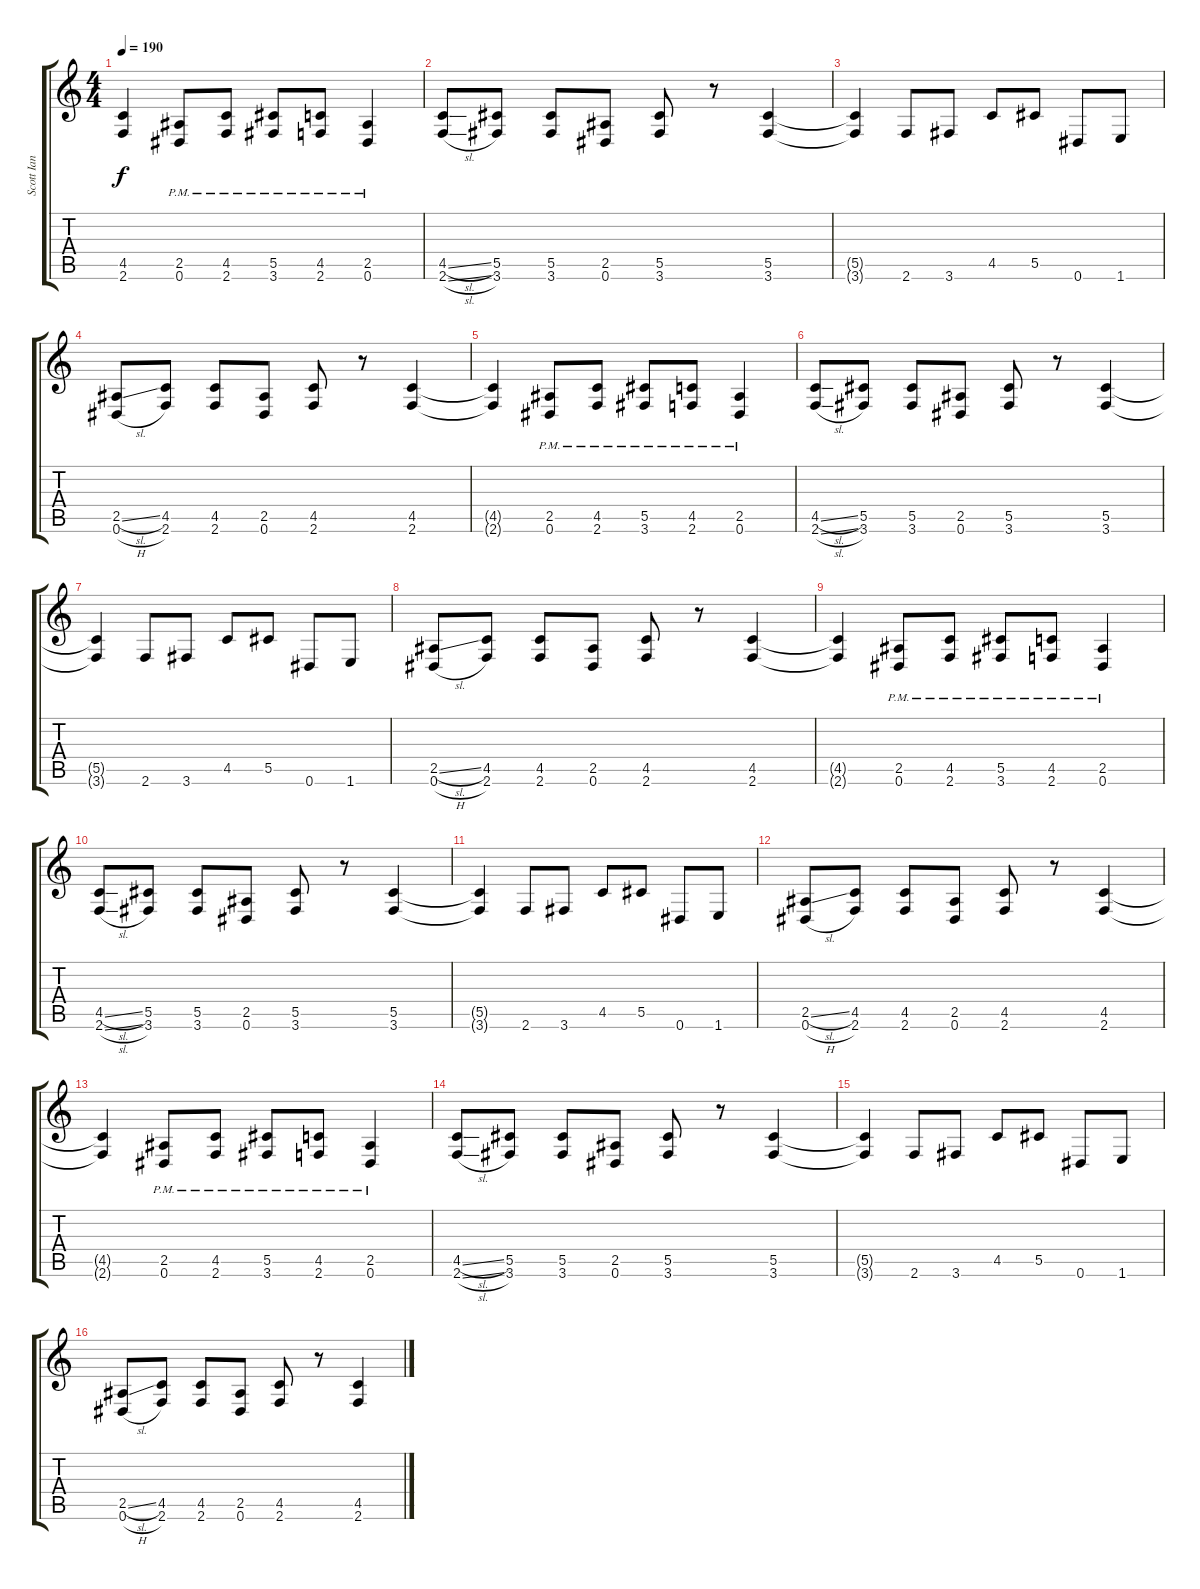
\track ("Scott Ian" "Scott Ian") {instrument distortionguitar}
\staff {score tabs}
\tuning (Eb4 Bb3 Gb3 Db3 Ab2 Eb2) {hide}
\ts (4 4)
\tempo 190
\clef g2
\ks c
(4.5{t} 2.6{t}).4{dy f} (2.5{pm} 0.6{pm}).8 (4.5{pm} 2.6{pm}).8 (5.5{pm} 3.6{pm}).8 (4.5{pm} 2.6{pm}).8 (2.5{pm} 0.6{pm}).4 |
(4.5{sl} 2.6{sl}).8 (5.5 3.6).8 (5.5 3.6).8 (2.5 0.6).8 (5.5 3.6).8 r.8 (5.5 3.6).4 |
(5.5{t} 3.6{t}).4 2.6.8 3.6.8 4.5.8 5.5.8 0.6.8 1.6.8 |
(2.5{sl} 0.6{h}).8 (4.5 2.6).8 (4.5 2.6).8 (2.5 0.6).8 (4.5 2.6).8 r.8 (4.5 2.6).4 |
(4.5{t} 2.6{t}).4 (2.5{pm} 0.6{pm}).8 (4.5{pm} 2.6{pm}).8 (5.5{pm} 3.6{pm}).8 (4.5{pm} 2.6{pm}).8 (2.5{pm} 0.6{pm}).4 |
(4.5{sl} 2.6{sl}).8 (5.5 3.6).8 (5.5 3.6).8 (2.5 0.6).8 (5.5 3.6).8 r.8 (5.5 3.6).4 |
(5.5{t} 3.6{t}).4 2.6.8 3.6.8 4.5.8 5.5.8 0.6.8 1.6.8 |
(2.5{sl} 0.6{h}).8 (4.5 2.6).8 (4.5 2.6).8 (2.5 0.6).8 (4.5 2.6).8 r.8 (4.5 2.6).4 |
(4.5{t} 2.6{t}).4 (2.5{pm} 0.6{pm}).8 (4.5{pm} 2.6{pm}).8 (5.5{pm} 3.6{pm}).8 (4.5{pm} 2.6{pm}).8 (2.5{pm} 0.6{pm}).4 |
(4.5{sl} 2.6{sl}).8 (5.5 3.6).8 (5.5 3.6).8 (2.5 0.6).8 (5.5 3.6).8 r.8 (5.5 3.6).4 |
(5.5{t} 3.6{t}).4 2.6.8 3.6.8 4.5.8 5.5.8 0.6.8 1.6.8 |
(2.5{sl} 0.6{h}).8 (4.5 2.6).8 (4.5 2.6).8 (2.5 0.6).8 (4.5 2.6).8 r.8 (4.5 2.6).4 |
(4.5{t} 2.6{t}).4 (2.5{pm} 0.6{pm}).8 (4.5{pm} 2.6{pm}).8 (5.5{pm} 3.6{pm}).8 (4.5{pm} 2.6{pm}).8 (2.5{pm} 0.6{pm}).4 |
(4.5{sl} 2.6{sl}).8 (5.5 3.6).8 (5.5 3.6).8 (2.5 0.6).8 (5.5 3.6).8 r.8 (5.5 3.6).4 |
(5.5{t} 3.6{t}).4 2.6.8 3.6.8 4.5.8 5.5.8 0.6.8 1.6.8 |
(2.5{sl} 0.6{h}).8 (4.5 2.6).8 (4.5 2.6).8 (2.5 0.6).8 (4.5 2.6).8 r.8 (4.5 2.6).4
